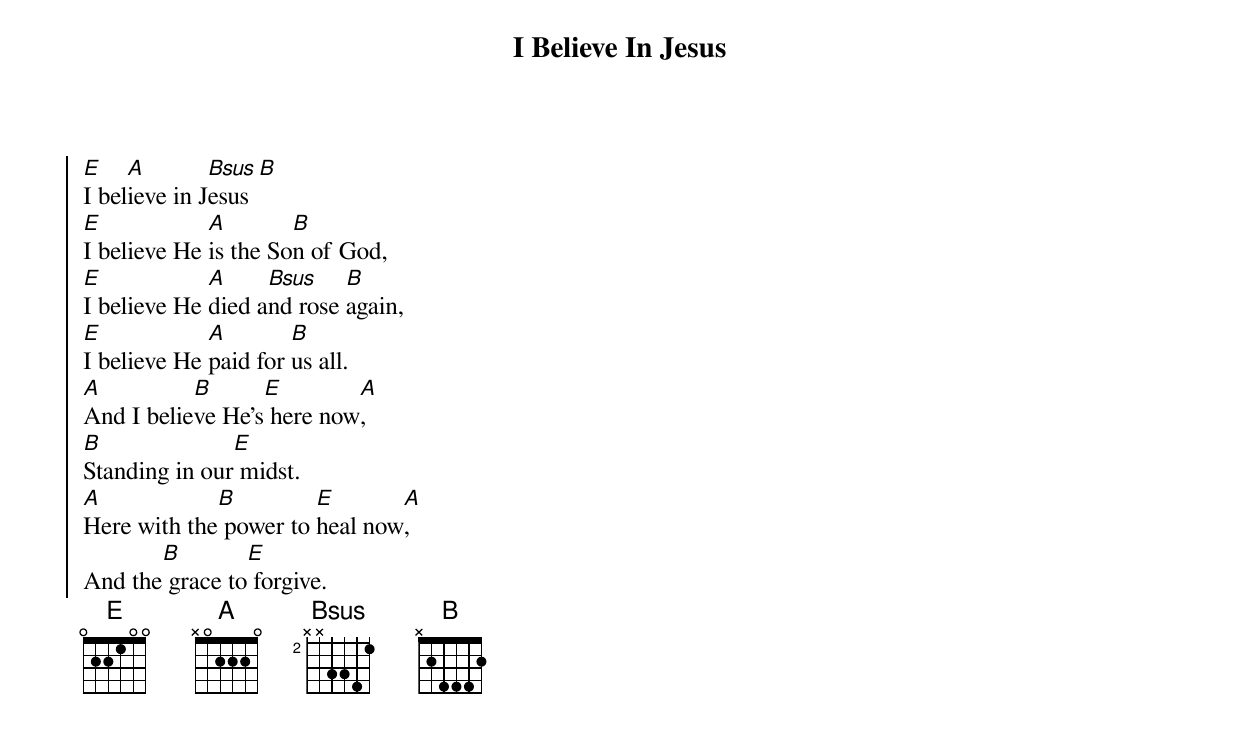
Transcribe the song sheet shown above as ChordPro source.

{title: I Believe In Jesus}
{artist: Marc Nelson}
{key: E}

{start_of_chorus}
[E]I bel[A]ieve in J[Bsus]esus [B]
[E]I believe He [A]is the So[B]n of God,
[E]I believe He [A]died a[Bsus]nd rose [B]again,
[E]I believe He [A]paid for [B]us all.
[A]And I belie[B]ve He's[E] here now[A],
[B]Standing in our[E] midst.
[A]Here with the[B] power to [E]heal now[A],
And the[B] grace to[E] forgive.
{end_of_chorus}
